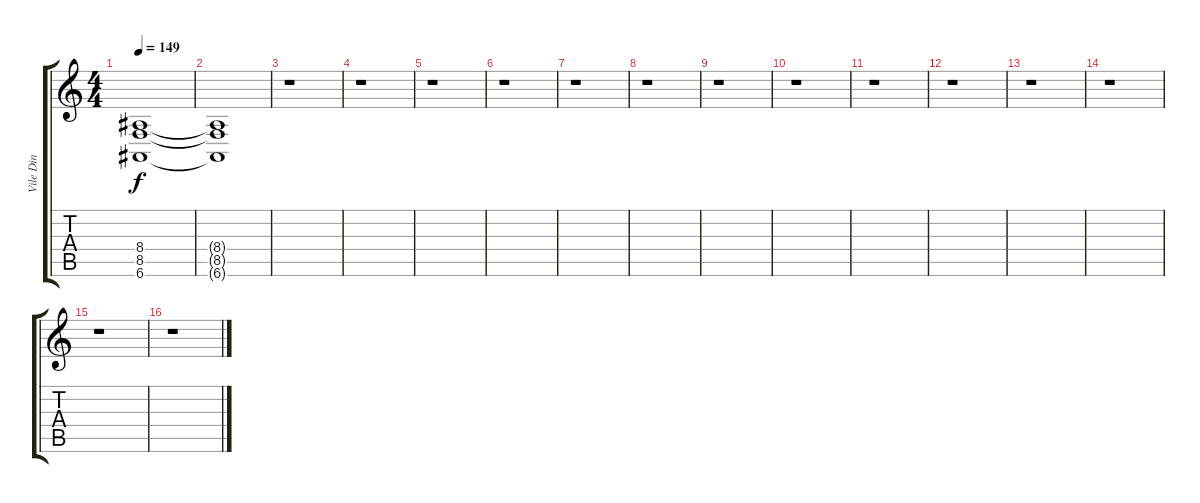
\track ("Vile Din" "Vile Din") {instrument violin}
\staff {score tabs}
\tuning (E4 B3 G3 D3 A2 E2) {hide}
\ts (4 4)
\tempo 149
\clef g2
\ks c
(8.4 8.5 6.6).1{dy f instrument violin} |
(8.4{t} 8.5{t} 6.6{t}).1 |
r.1 |
r.1 |
r.1 |
r.1 |
r.1 |
r.1 |
r.1 |
r.1 |
r.1 |
r.1 |
r.1 |
r.1 |
r.1 |
r.1
